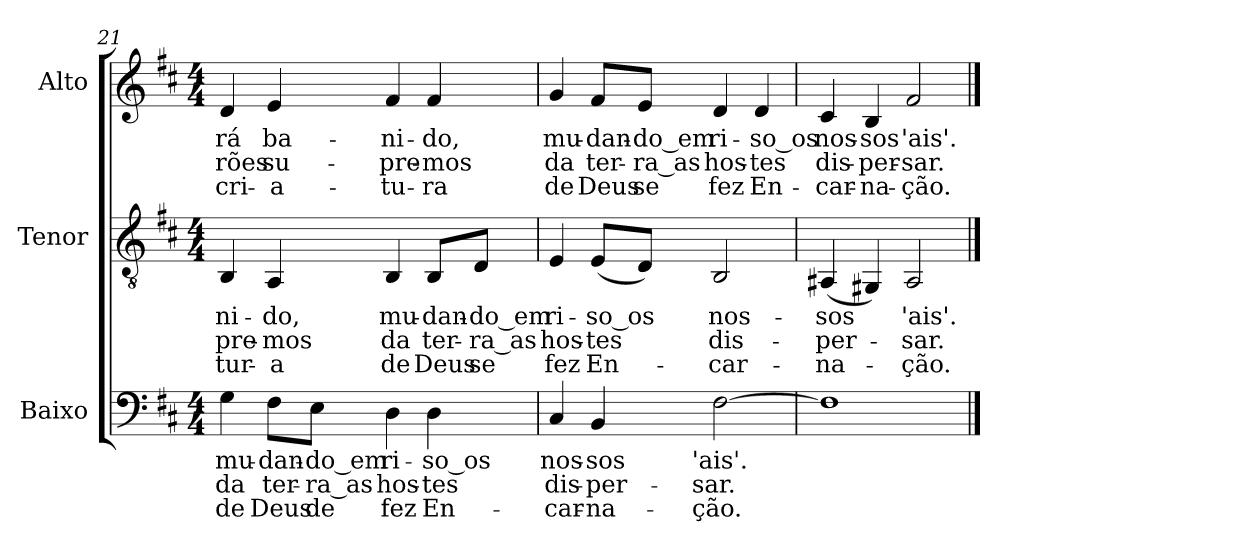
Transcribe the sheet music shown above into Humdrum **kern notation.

**kern	**text	**text	**text	**kern	**text	**text	**text	**kern	**text	**text	**text
*part3	*part3	*part3	*part3	*part2	*part2	*part2	*part2	*part1	*part1	*part1	*part1
*staff3	*staff3	*staff3	*staff3	*staff2	*staff2	*staff2	*staff2	*staff1	*staff1	*staff1	*staff1
*I"Baixo	*	*	*	*I"Tenor	*	*	*	*I"Alto	*	*	*
!!LO:LB:g=z
*clefF4	*	*	*	*clefGv2	*	*	*	*clefG2	*	*	*
*k[f#c#]	*	*	*	*k[f#c#]	*	*	*	*k[f#c#]	*	*	*
*b:	*	*	*	*b:	*	*	*	*b:	*	*	*
*M4/4	*	*	*	*M4/4	*	*	*	*M4/4	*	*	*
=21	=21	=21	=21	=21	=21	=21	=21	=21	=21	=21	=21
!	!LO:LY:b:color=#000000	!LO:LY:b:color=#000000	!LO:LY:b:color=#000000	!	!	!	!	!	!	!	!
!	!	!	!	!	!LO:LY:b:color=#000000	!LO:LY:b:color=#000000	!LO:LY:b:color=#000000	!	!	!	!
!	!	!	!	!	!	!	!	!	!LO:LY:b:color=#000000	!LO:LY:b:color=#000000	!LO:LY:b:color=#000000
4Gi\	mu-	da	de	4BBi/	-ni-	-pre-	-tur-	4di/	-rá	-rões	cri-
!	!LO:LY:b:color=#000000	!LO:LY:b:color=#000000	!LO:LY:b:color=#000000	!	!	!	!	!	!	!	!
!	!	!	!	!	!LO:LY:b:color=#000000	!LO:LY:b:color=#000000	!LO:LY:b:color=#000000	!	!	!	!
!	!	!	!	!	!	!	!	!	!LO:LY:b:color=#000000	!LO:LY:b:color=#000000	!LO:LY:b:color=#000000
8F#i\L	-dan-	ter-	Deus	4AAi/	-do,	-mos	-a	4ei/	ba-	su-	-a-
!	!LO:LY:b:color=#000000	!LO:LY:b:color=#000000	!LO:LY:b:color=#000000	!	!	!	!	!	!	!	!
8Ei\J	-do_em	-ra_as	de	.	.	.	.	.	.	.	.
!	!LO:LY:b:color=#000000	!LO:LY:b:color=#000000	!LO:LY:b:color=#000000	!	!	!	!	!	!	!	!
!	!	!	!	!	!LO:LY:b:color=#000000	!LO:LY:b:color=#000000	!LO:LY:b:color=#000000	!	!	!	!
!	!	!	!	!	!	!	!	!	!LO:LY:b:color=#000000	!LO:LY:b:color=#000000	!LO:LY:b:color=#000000
4Di\	ri-	hos-	fez	4BBi/	mu-	da	de	4f#i/	-ni-	-pre-	-tu-
!	!LO:LY:b:color=#000000	!LO:LY:b:color=#000000	!LO:LY:b:color=#000000	!	!	!	!	!	!	!	!
!	!	!	!	!	!LO:LY:b:color=#000000	!LO:LY:b:color=#000000	!LO:LY:b:color=#000000	!	!	!	!
!	!	!	!	!	!	!	!	!	!LO:LY:b:color=#000000	!LO:LY:b:color=#000000	!LO:LY:b:color=#000000
4Di\	-so_os	-tes	En-	8BBi/L	-dan-	ter-	Deus	4f#i/	-do,	-mos	-ra
!	!	!	!	!	!LO:LY:b:color=#000000	!LO:LY:b:color=#000000	!LO:LY:b:color=#000000	!	!	!	!
.	.	.	.	8Di/J	-do_em	-ra_as	se	.	.	.	.
=22	=22	=22	=22	=22	=22	=22	=22	=22	=22	=22	=22
!	!LO:LY:b:color=#000000	!LO:LY:b:color=#000000	!LO:LY:b:color=#000000	!	!	!	!	!	!	!	!
!	!	!	!	!	!LO:LY:b:color=#000000	!LO:LY:b:color=#000000	!LO:LY:b:color=#000000	!	!	!	!
!	!	!	!	!	!	!	!	!	!LO:LY:b:color=#000000	!LO:LY:b:color=#000000	!LO:LY:b:color=#000000
4C#i/	nos-	dis-	-car-	4Ei/	ri-	hos-	fez	4gi/	mu-	da	de
!	!LO:LY:b:color=#000000	!LO:LY:b:color=#000000	!LO:LY:b:color=#000000	!	!	!	!	!	!	!	!
!	!	!	!	!	!LO:LY:b:color=#000000	!LO:LY:b:color=#000000	!LO:LY:b:color=#000000	!	!	!	!
!	!	!	!	!	!	!	!	!	!LO:LY:b:color=#000000	!LO:LY:b:color=#000000	!LO:LY:b:color=#000000
4BBi/	-sos	-per-	-na-	(8Ei/L	-so_os	-tes	En-	8f#i/L	-dan-	ter-	Deus
!	!	!	!	!	!	!	!	!	!LO:LY:b:color=#000000	!LO:LY:b:color=#000000	!LO:LY:b:color=#000000
.	.	.	.	8Di/J)	.	.	.	8ei/J	-do_em	-ra_as	se
!	!LO:LY:b:color=#000000	!LO:LY:b:color=#000000	!LO:LY:b:color=#000000	!	!	!	!	!	!	!	!
!	!	!	!	!	!LO:LY:b:color=#000000	!LO:LY:b:color=#000000	!LO:LY:b:color=#000000	!	!	!	!
!	!	!	!	!	!	!	!	!	!LO:LY:b:color=#000000	!LO:LY:b:color=#000000	!LO:LY:b:color=#000000
[2F#i\	'ais'.	-sar.	-ção.	2BBi/	nos-	dis-	-car-	4di/	ri-	hos-	fez
!	!	!	!	!	!	!	!	!	!LO:LY:b:color=#000000	!LO:LY:b:color=#000000	!LO:LY:b:color=#000000
.	.	.	.	.	.	.	.	4di/	-so_os	-tes	En-
=23	=23	=23	=23	=23	=23	=23	=23	=23	=23	=23	=23
!	!	!	!	!	!LO:LY:b:color=#000000	!LO:LY:b:color=#000000	!LO:LY:b:color=#000000	!	!	!	!
!	!	!	!	!	!	!	!	!	!LO:LY:b:color=#000000	!LO:LY:b:color=#000000	!LO:LY:b:color=#000000
1F#i]	.	.	.	(4AA#Xi/	-sos	-per-	-na-	4c#i/	nos-	dis-	-car-
!	!	!	!	!	!	!	!	!	!LO:LY:b:color=#000000	!LO:LY:b:color=#000000	!LO:LY:b:color=#000000
.	.	.	.	4GG#Xi/)	.	.	.	4Bi/	-sos	-per-	-na-
!	!	!	!	!	!LO:LY:b:color=#000000	!LO:LY:b:color=#000000	!LO:LY:b:color=#000000	!	!	!	!
!	!	!	!	!	!	!	!	!	!LO:LY:b:color=#000000	!LO:LY:b:color=#000000	!LO:LY:b:color=#000000
.	.	.	.	2AA#i/	'ais'.	-sar.	-ção.	2f#i/	'ais'.	-sar.	-ção.
==	==	==	==	==	==	==	==	==	==	==	==
*-	*-	*-	*-	*-	*-	*-	*-	*-	*-	*-	*-
